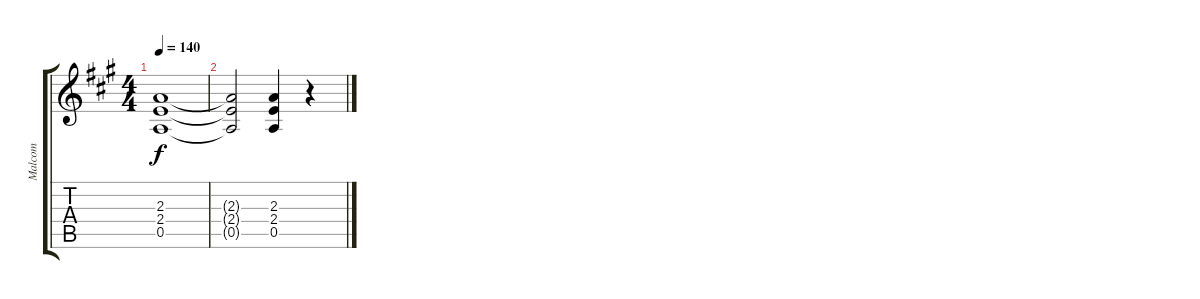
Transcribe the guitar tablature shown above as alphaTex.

\track ("Malcom" "Malcom") {instrument distortionguitar}
\staff {score tabs}
\tuning (E4 B3 G3 D3 A2 E2) {hide}
\ts (4 4)
\tempo 140
\clef g2
\ks a
(2.3{t} 2.4{t} 0.5{t}).1{dy f} |
(2.3{t} 2.4{t} 0.5{t}).2 (2.3 2.4 0.5).4 r.4
